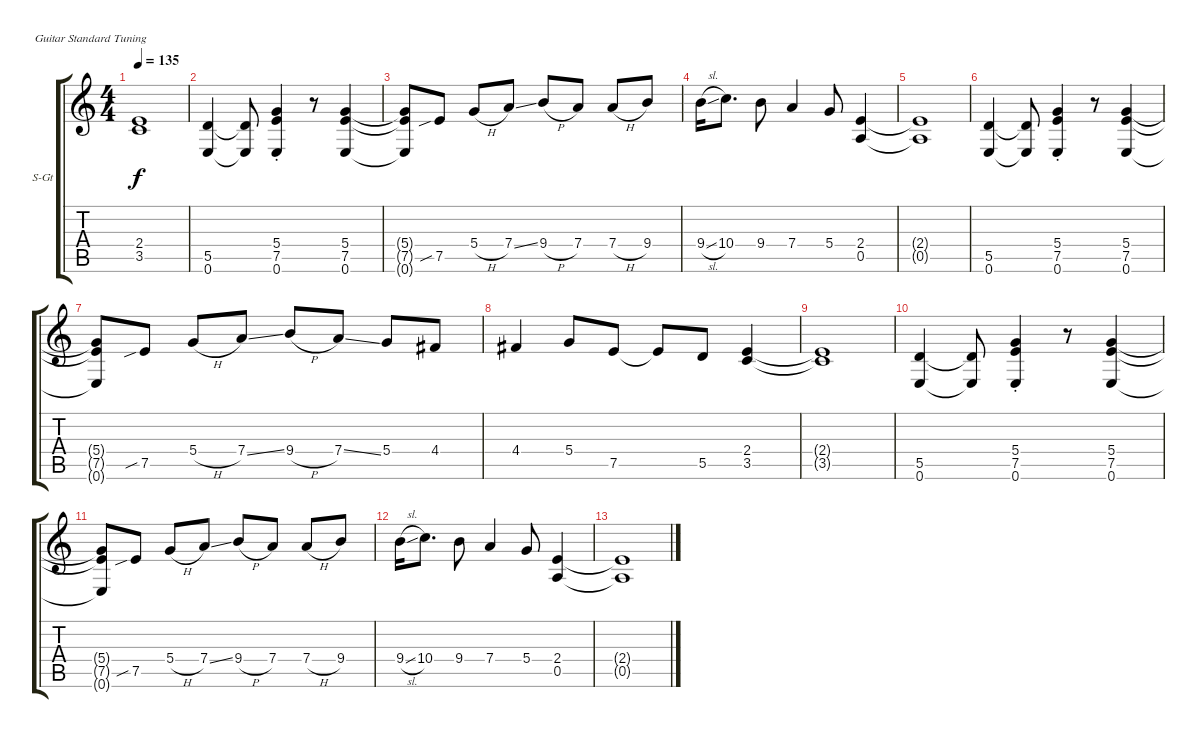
\bracketExtendMode groupsimilarinstruments
\firstSystemTrackNameOrientation horizontal
\otherSystemsTrackNameOrientation horizontal
\track ("Guitar 2" "S-Gt") {instrument acousticguitarsteel}
\staff {score tabs}
\tuning (E4 B3 G3 D3 A2 E2)
\ts (4 4)
\tempo 135
\clef g2
\ks c
(2.4{t} 3.5{t}).1{dy f} |
(5.5 0.6).4 (5.5{t} 0.6{t}).8 (5.4{st} 7.5{st} 0.6{st}).4 r.8 (5.4 7.5 0.6).4 |
(5.4{t} 7.5{t} 0.6{t}).8 7.5{sib}.8 5.4{h}.8 7.4{ss}.8 9.4{h}.8 7.4.8 7.4{h}.8 9.4.8 |
9.4{sl}.16 10.4.8{d} 9.4.8 7.4.4 5.4.8 (2.4 0.5).4 |
(2.4{t} 0.5{t}).1 |
(5.5 0.6).4 (5.5{t} 0.6{t}).8 (5.4{st} 7.5{st} 0.6{st}).4 r.8 (5.4 7.5 0.6).4 |
(5.4{t} 7.5{t} 0.6{t}).8 7.5{sib}.8 5.4{h}.8 7.4{ss}.8 9.4{h}.8 7.4{ss}.8 5.4.8 4.4.8 |
4.4.4 5.4.8 7.5.8 7.5{t}.8 5.5.8 (2.4 3.5).4 |
(2.4{t} 3.5{t}).1 |
(5.5 0.6).4 (5.5{t} 0.6{t}).8 (5.4{st} 7.5{st} 0.6{st}).4 r.8 (5.4 7.5 0.6).4 |
(5.4{t} 7.5{t} 0.6{t}).8 7.5{sib}.8 5.4{h}.8 7.4{ss}.8 9.4{h}.8 7.4.8 7.4{h}.8 9.4.8 |
9.4{sl}.16 10.4.8{d} 9.4.8 7.4.4 5.4.8 (2.4 0.5).4 |
(2.4{t} 0.5{t}).1
